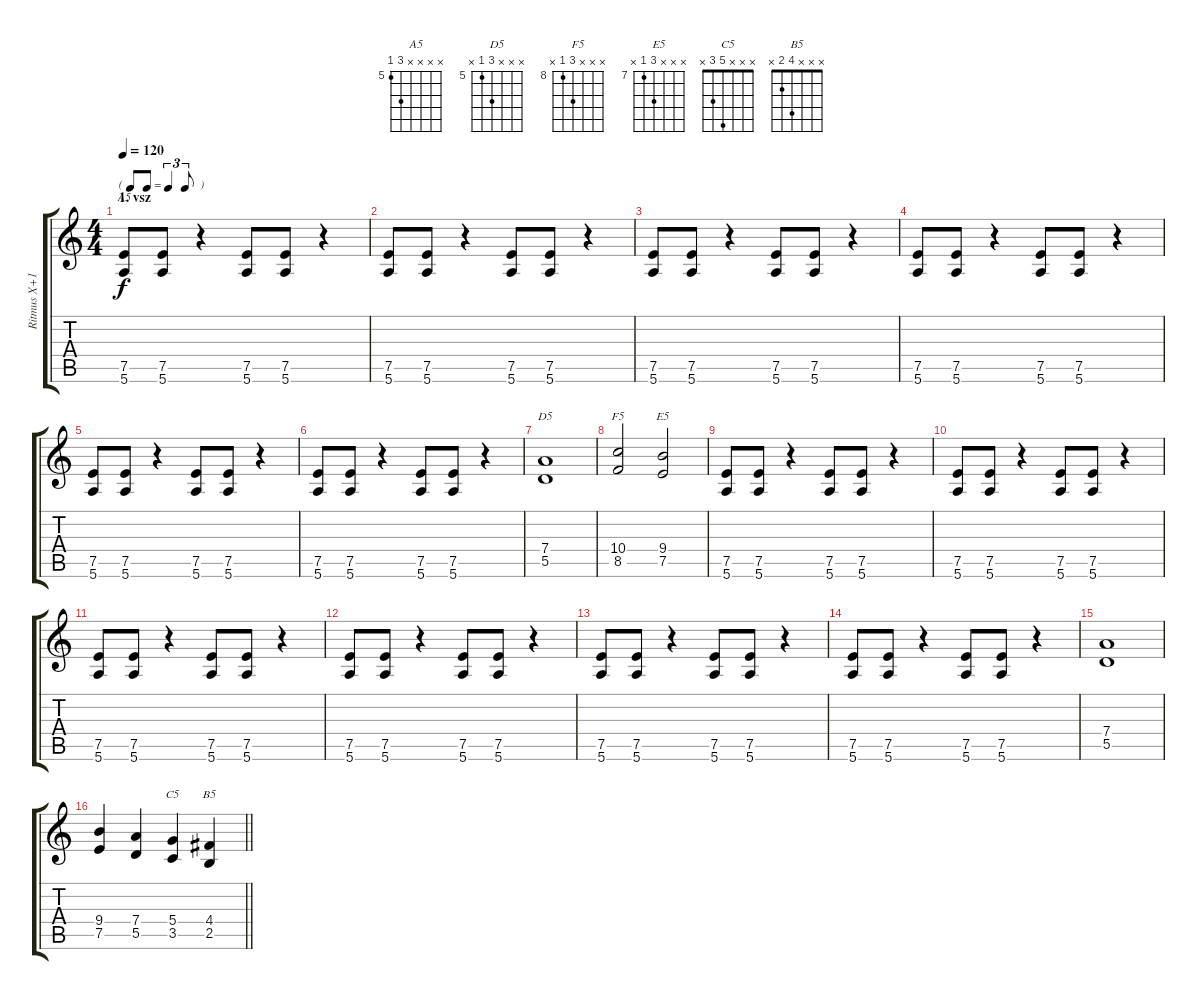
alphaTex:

\track ("Ritmus X+1: Farkas Henrix" "Ritmus X+1") {instrument overdrivenguitar}
\staff {score tabs}
\tuning (E4 B3 G3 D3 A2 E2) {hide}
\chord ("A5" x x x x 7 5) {firstfret 5}
\chord ("D5" x x x 7 5 x) {firstfret 5}
\chord ("F5" x x x 10 8 x) {firstfret 8}
\chord ("E5" x x x 9 7 x) {firstfret 7}
\chord ("C5" x x x 5 3 x)
\chord ("B5" x x x 4 2 x)
\ts (4 4)
\tf triplet8th
\section ("" "1. vsz")
\tempo 120
\clef g2
\ks c
(7.5 5.6).8{ch "A5" dy f} (7.5 5.6).8 r.4 (7.5 5.6).8 (7.5 5.6).8 r.4 |
(7.5 5.6).8 (7.5 5.6).8 r.4 (7.5 5.6).8 (7.5 5.6).8 r.4 |
(7.5 5.6).8 (7.5 5.6).8 r.4 (7.5 5.6).8 (7.5 5.6).8 r.4 |
(7.5 5.6).8 (7.5 5.6).8 r.4 (7.5 5.6).8 (7.5 5.6).8 r.4 |
(7.5 5.6).8 (7.5 5.6).8 r.4 (7.5 5.6).8 (7.5 5.6).8 r.4 |
(7.5 5.6).8 (7.5 5.6).8 r.4 (7.5 5.6).8 (7.5 5.6).8 r.4 |
(7.4 5.5).1{ch "D5"} |
(10.4 8.5).2{ch "F5"} (9.4 7.5).2{ch "E5"} |
(7.5 5.6).8 (7.5 5.6).8 r.4 (7.5 5.6).8 (7.5 5.6).8 r.4 |
(7.5 5.6).8 (7.5 5.6).8 r.4 (7.5 5.6).8 (7.5 5.6).8 r.4 |
(7.5 5.6).8 (7.5 5.6).8 r.4 (7.5 5.6).8 (7.5 5.6).8 r.4 |
(7.5 5.6).8 (7.5 5.6).8 r.4 (7.5 5.6).8 (7.5 5.6).8 r.4 |
(7.5 5.6).8 (7.5 5.6).8 r.4 (7.5 5.6).8 (7.5 5.6).8 r.4 |
(7.5 5.6).8 (7.5 5.6).8 r.4 (7.5 5.6).8 (7.5 5.6).8 r.4 |
(7.4 5.5).1 |
\barLineRight lightlight
(9.4 7.5).4 (7.4 5.5).4 (5.4 3.5).4{ch "C5"} (4.4 2.5).4{ch "B5"}
